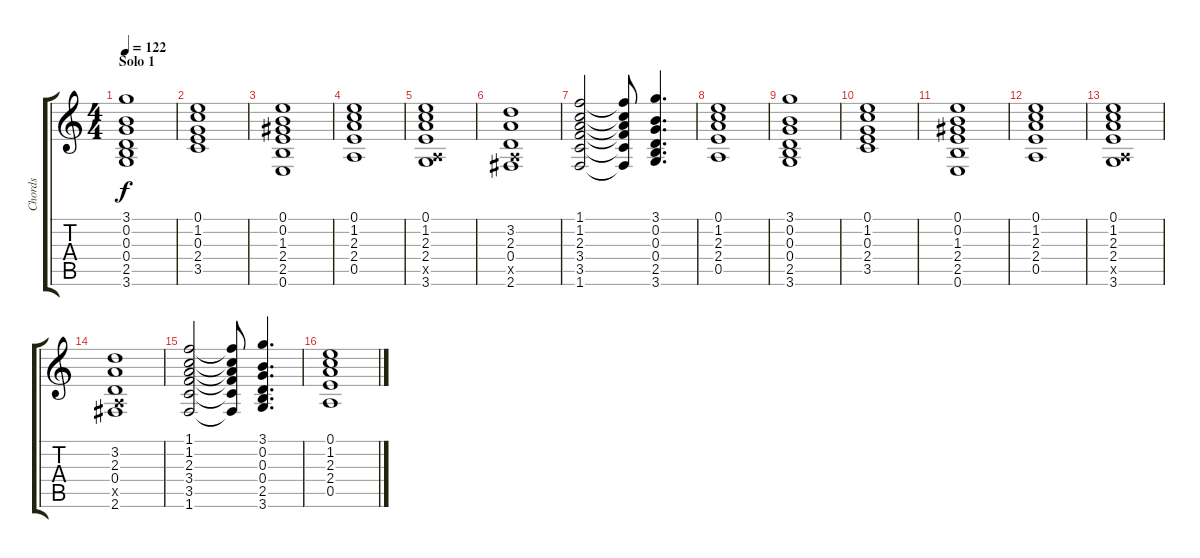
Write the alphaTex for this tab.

\track ("Chords" "Chords") {instrument acousticguitarsteel}
\staff {score tabs}
\tuning (E4 B3 G3 D3 A2 E2) {hide}
\ts (4 4)
\section ("" "Solo 1")
\tempo 122
\clef g2
\ks c
(3.1 0.2 0.3 0.4 2.5 3.6).1{dy f instrument acousticguitarsteel} |
(0.1 1.2 0.3 2.4 3.5).1 |
(0.1 0.2 1.3 2.4 2.5 0.6).1 |
(0.1 1.2 2.3 2.4 0.5).1 |
(0.1 1.2 2.3 2.4 0.5{x} 3.6).1 |
(3.2 2.3 0.4 0.5{x} 2.6).1 |
(1.1 1.2 2.3 3.4 3.5 1.6).2 (1.1{t} 1.2{t} 2.3{t} 3.4{t} 3.5{t} 1.6{t}).8 (3.1 0.2 0.3 0.4 2.5 3.6).4{d} |
(0.1 1.2 2.3 2.4 0.5).1 |
(3.1 0.2 0.3 0.4 2.5 3.6).1 |
(0.1 1.2 0.3 2.4 3.5).1 |
(0.1 0.2 1.3 2.4 2.5 0.6).1 |
(0.1 1.2 2.3 2.4 0.5).1 |
(0.1 1.2 2.3 2.4 0.5{x} 3.6).1 |
(3.2 2.3 0.4 0.5{x} 2.6).1 |
(1.1 1.2 2.3 3.4 3.5 1.6).2 (1.1{t} 1.2{t} 2.3{t} 3.4{t} 3.5{t} 1.6{t}).8 (3.1 0.2 0.3 0.4 2.5 3.6).4{d} |
(0.1 1.2 2.3 2.4 0.5).1
